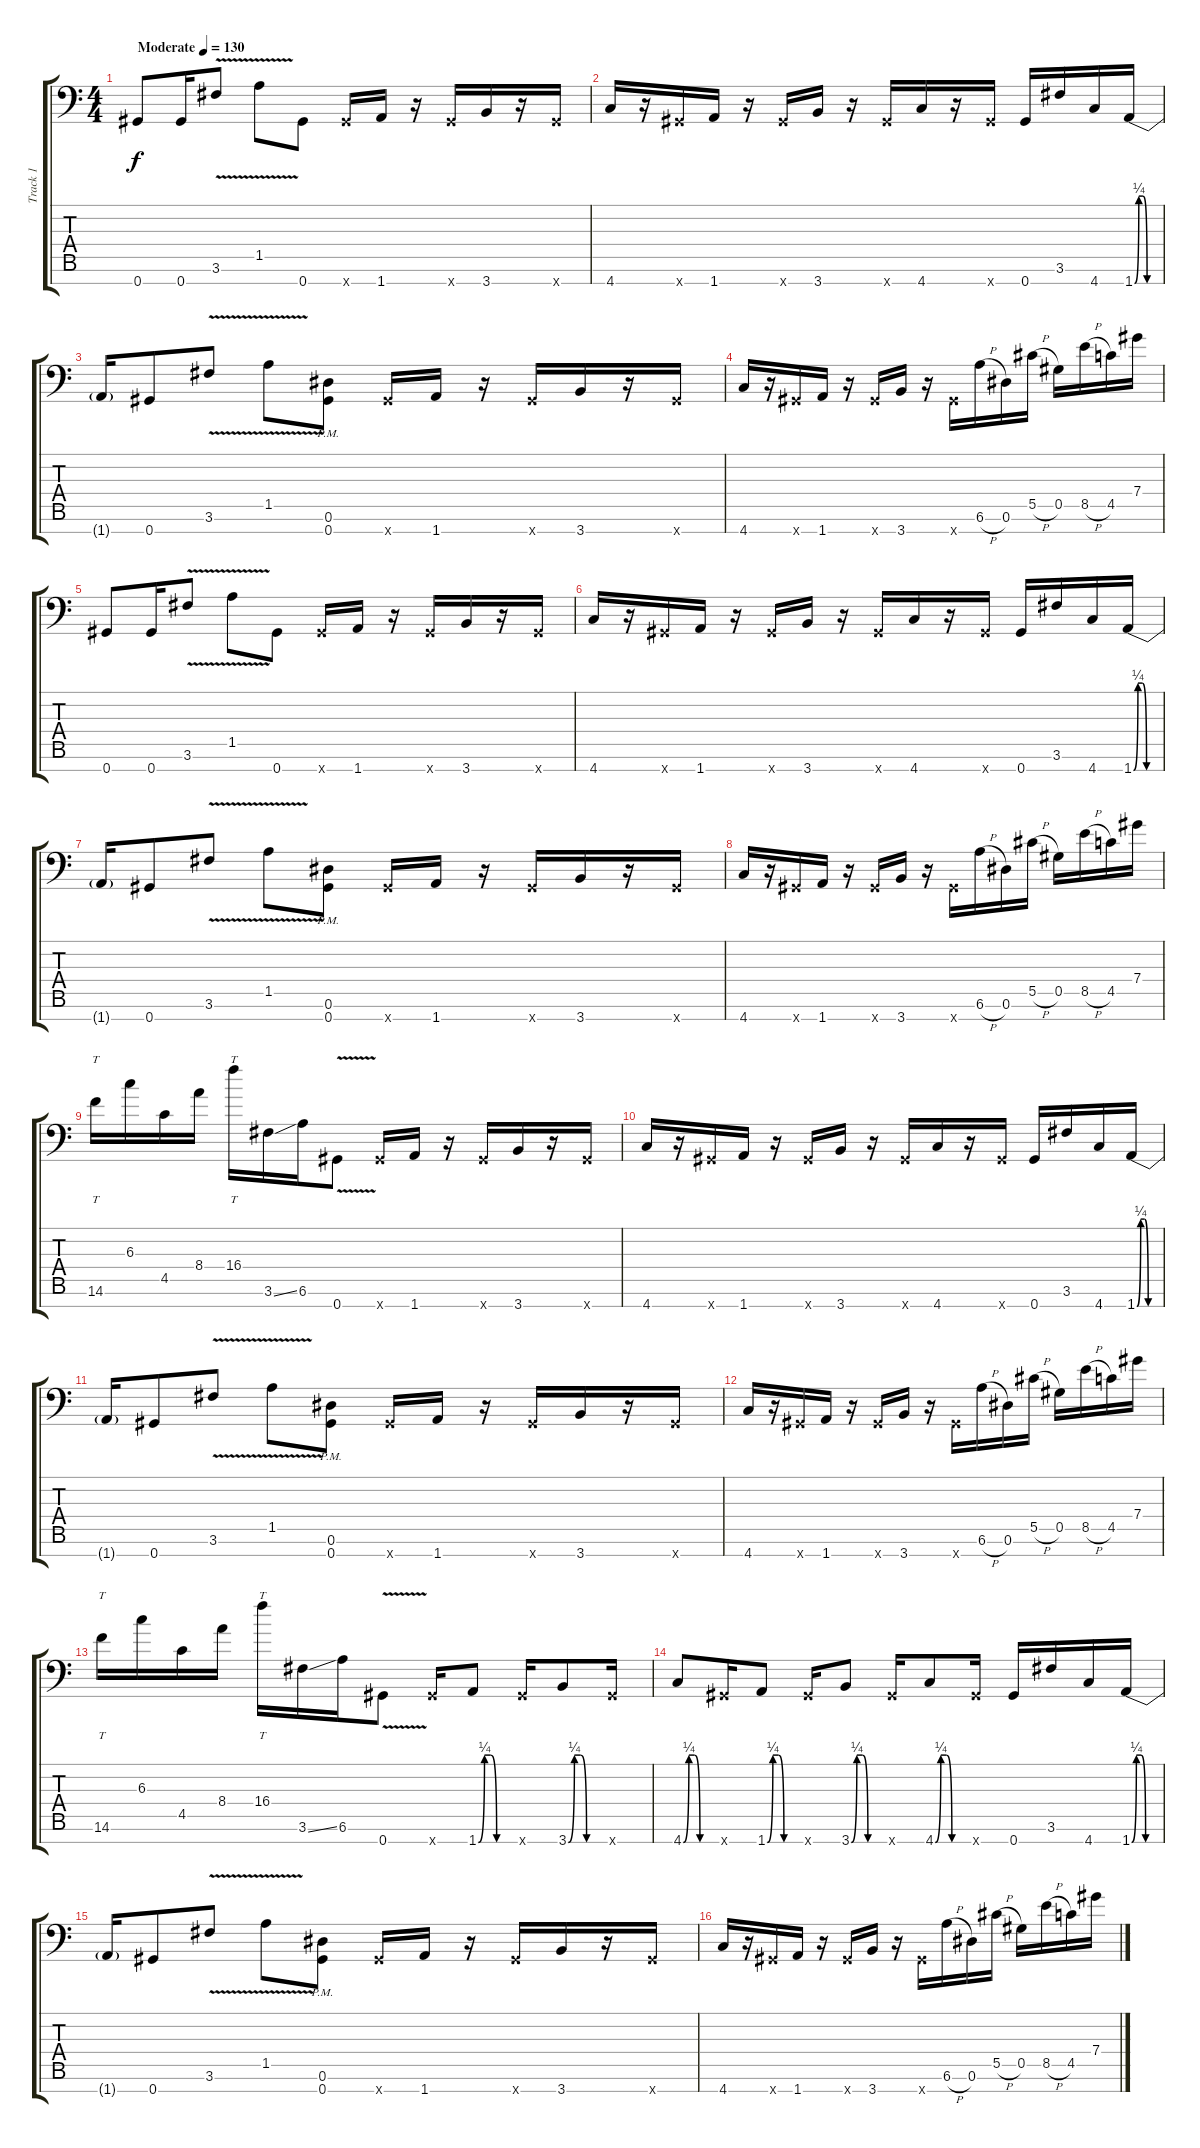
\track ("Track 1" "Track 1") {instrument distortionguitar}
\staff {score tabs}
\tuning (Eb4 Bb3 Gb3 Db3 Ab2 Eb2 Ab1) {hide}
\ts (4 4)
\tempo (130 "Moderate")
\clef f4
\ks c
0.7.8{dy f instrument distortionguitar} 0.7.16 3.6{v}.8 1.5{v}.8 0.7.8 0.7{x}.16 1.7.16 r.16 0.7{x}.16 3.7.16 r.16 0.7{x}.16 |
4.7.16 r.16 0.7{x}.16 1.7.16 r.16 0.7{x}.16 3.7.16 r.16 0.7{x}.16 4.7.16 r.16 0.7{x}.16 0.7.16 3.6.16 4.7.16 1.7{be (custom 0 0 10 1 20 1 30 0 60 0)}.16 |
1.7{t}.16 0.7.8 3.6{v}.8 1.5{v}.8 (0.6{pm} 0.7{pm}).8 0.7{x}.16 1.7.16 r.16 0.7{x}.16 3.7.16 r.16 0.7{x}.16 |
4.7.16 r.16 0.7{x}.16 1.7.16 r.16 0.7{x}.16 3.7.16 r.16 0.7{x}.16 6.6{h}.16 0.6.16 5.5{h}.16 0.5.16 8.5{h}.16 4.5.16 7.4.16 |
0.7.8 0.7.16 3.6{v}.8 1.5{v}.8 0.7.8 0.7{x}.16 1.7.16 r.16 0.7{x}.16 3.7.16 r.16 0.7{x}.16 |
4.7.16 r.16 0.7{x}.16 1.7.16 r.16 0.7{x}.16 3.7.16 r.16 0.7{x}.16 4.7.16 r.16 0.7{x}.16 0.7.16 3.6.16 4.7.16 1.7{be (custom 0 0 10 1 20 1 30 0 60 0)}.16 |
1.7{t}.16 0.7.8 3.6{v}.8 1.5{v}.8 (0.6{pm} 0.7{pm}).8 0.7{x}.16 1.7.16 r.16 0.7{x}.16 3.7.16 r.16 0.7{x}.16 |
4.7.16 r.16 0.7{x}.16 1.7.16 r.16 0.7{x}.16 3.7.16 r.16 0.7{x}.16 6.6{h}.16 0.6.16 5.5{h}.16 0.5.16 8.5{h}.16 4.5.16 7.4.16 |
14.6.16{tt} 6.3.16 4.5.16 8.4.16 16.4.16{tt} 3.6{ss}.16 6.6.16 0.7{v}.8 0.7{x}.16 1.7.16 r.16 0.7{x}.16 3.7.16 r.16 0.7{x}.16 |
4.7.16 r.16 0.7{x}.16 1.7.16 r.16 0.7{x}.16 3.7.16 r.16 0.7{x}.16 4.7.16 r.16 0.7{x}.16 0.7.16 3.6.16 4.7.16 1.7{be (custom 0 0 10 1 20 1 30 0 60 0)}.16 |
1.7{t}.16 0.7.8 3.6{v}.8 1.5{v}.8 (0.6{pm} 0.7{pm}).8 0.7{x}.16 1.7.16 r.16 0.7{x}.16 3.7.16 r.16 0.7{x}.16 |
4.7.16 r.16 0.7{x}.16 1.7.16 r.16 0.7{x}.16 3.7.16 r.16 0.7{x}.16 6.6{h}.16 0.6.16 5.5{h}.16 0.5.16 8.5{h}.16 4.5.16 7.4.16 |
14.6.16{tt} 6.3.16 4.5.16 8.4.16 16.4.16{tt} 3.6{ss}.16 6.6.16 0.7{v}.8 0.7{x}.16 1.7{be (custom 0 0 10 1 20 1 30 0 60 0)}.8 0.7{x}.16 3.7{be (custom 0 0 10 1 20 1 30 0 60 0)}.8 0.7{x}.16 |
4.7{be (custom 0 0 10 1 20 1 30 0 60 0)}.8 0.7{x}.16 1.7{be (custom 0 0 10 1 20 1 30 0 60 0)}.8 0.7{x}.16 3.7{be (custom 0 0 10 1 20 1 30 0 60 0)}.8 0.7{x}.16 4.7{be (custom 0 0 10 1 20 1 30 0 60 0)}.8 0.7{x}.16 0.7.16 3.6.16 4.7.16 1.7{be (custom 0 0 10 1 20 1 30 0 60 0)}.16 |
1.7{t}.16 0.7.8 3.6{v}.8 1.5{v}.8 (0.6{pm} 0.7{pm}).8 0.7{x}.16 1.7.16 r.16 0.7{x}.16 3.7.16 r.16 0.7{x}.16 |
4.7.16 r.16 0.7{x}.16 1.7.16 r.16 0.7{x}.16 3.7.16 r.16 0.7{x}.16 6.6{h}.16 0.6.16 5.5{h}.16 0.5.16 8.5{h}.16 4.5.16 7.4.16
